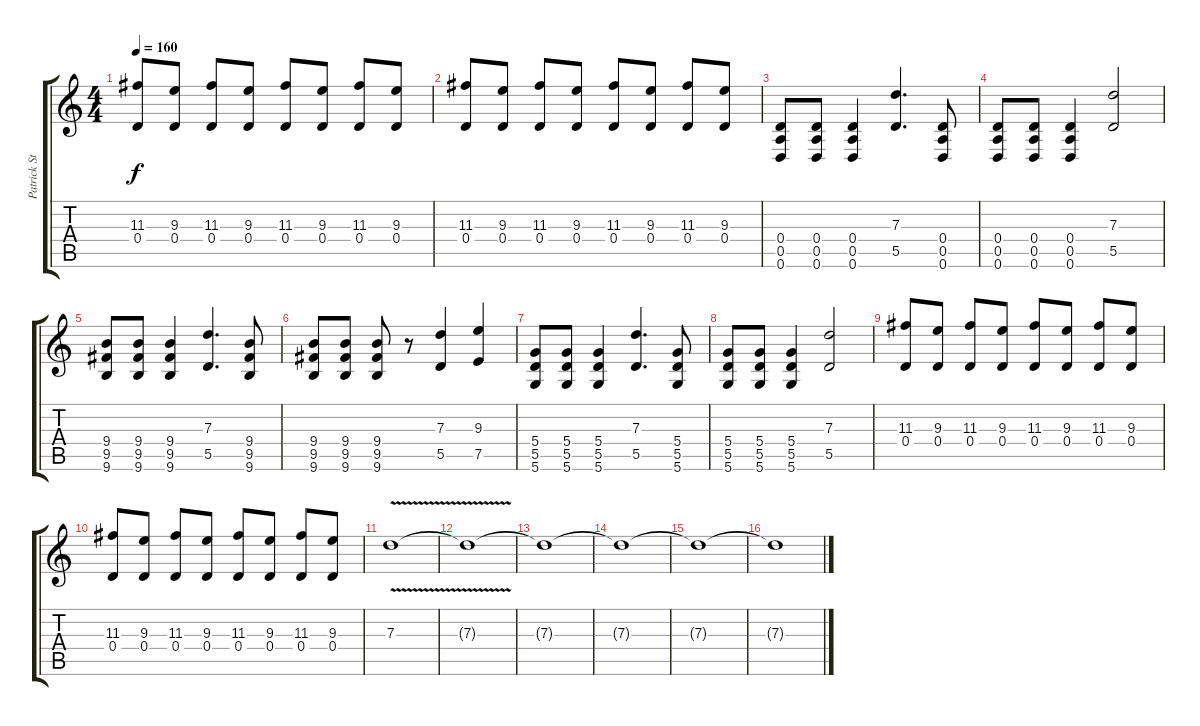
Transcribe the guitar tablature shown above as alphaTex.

\track ("Patrick Stumph (Rythmn Guitar)" "Patrick St") {instrument overdrivenguitar}
\staff {score tabs}
\tuning (E4 B3 G3 D3 A2 D2) {hide}
\ts (4 4)
\tempo 160
\clef g2
\ks c
(11.3 0.4).8{dy f} (9.3 0.4).8 (11.3 0.4).8 (9.3 0.4).8 (11.3 0.4).8 (9.3 0.4).8 (11.3 0.4).8 (9.3 0.4).8 |
(11.3 0.4).8 (9.3 0.4).8 (11.3 0.4).8 (9.3 0.4).8 (11.3 0.4).8 (9.3 0.4).8 (11.3 0.4).8 (9.3 0.4).8 |
(0.4 0.5 0.6).8 (0.4 0.5 0.6).8 (0.4 0.5 0.6).4 (7.3 5.5).4{d} (0.4 0.5 0.6).8 |
(0.4 0.5 0.6).8 (0.4 0.5 0.6).8 (0.4 0.5 0.6).4 (7.3 5.5).2 |
(9.4 9.5 9.6).8 (9.4 9.5 9.6).8 (9.4 9.5 9.6).4 (7.3 5.5).4{d} (9.4 9.5 9.6).8 |
(9.4 9.5 9.6).8 (9.4 9.5 9.6).8 (9.4 9.5 9.6).8 r.8 (7.3 5.5).4 (9.3 7.5).4 |
(5.4 5.5 5.6).8 (5.4 5.5 5.6).8 (5.4 5.5 5.6).4 (7.3 5.5).4{d} (5.4 5.5 5.6).8 |
(5.4 5.5 5.6).8 (5.4 5.5 5.6).8 (5.4 5.5 5.6).4 (7.3 5.5).2 |
(11.3 0.4).8 (9.3 0.4).8 (11.3 0.4).8 (9.3 0.4).8 (11.3 0.4).8 (9.3 0.4).8 (11.3 0.4).8 (9.3 0.4).8 |
(11.3 0.4).8 (9.3 0.4).8 (11.3 0.4).8 (9.3 0.4).8 (11.3 0.4).8 (9.3 0.4).8 (11.3 0.4).8 (9.3 0.4).8 |
7.3{v}.1 |
7.3{t}.1 |
7.3{t}.1 |
7.3{t}.1 |
7.3{t}.1 |
7.3{t}.1
